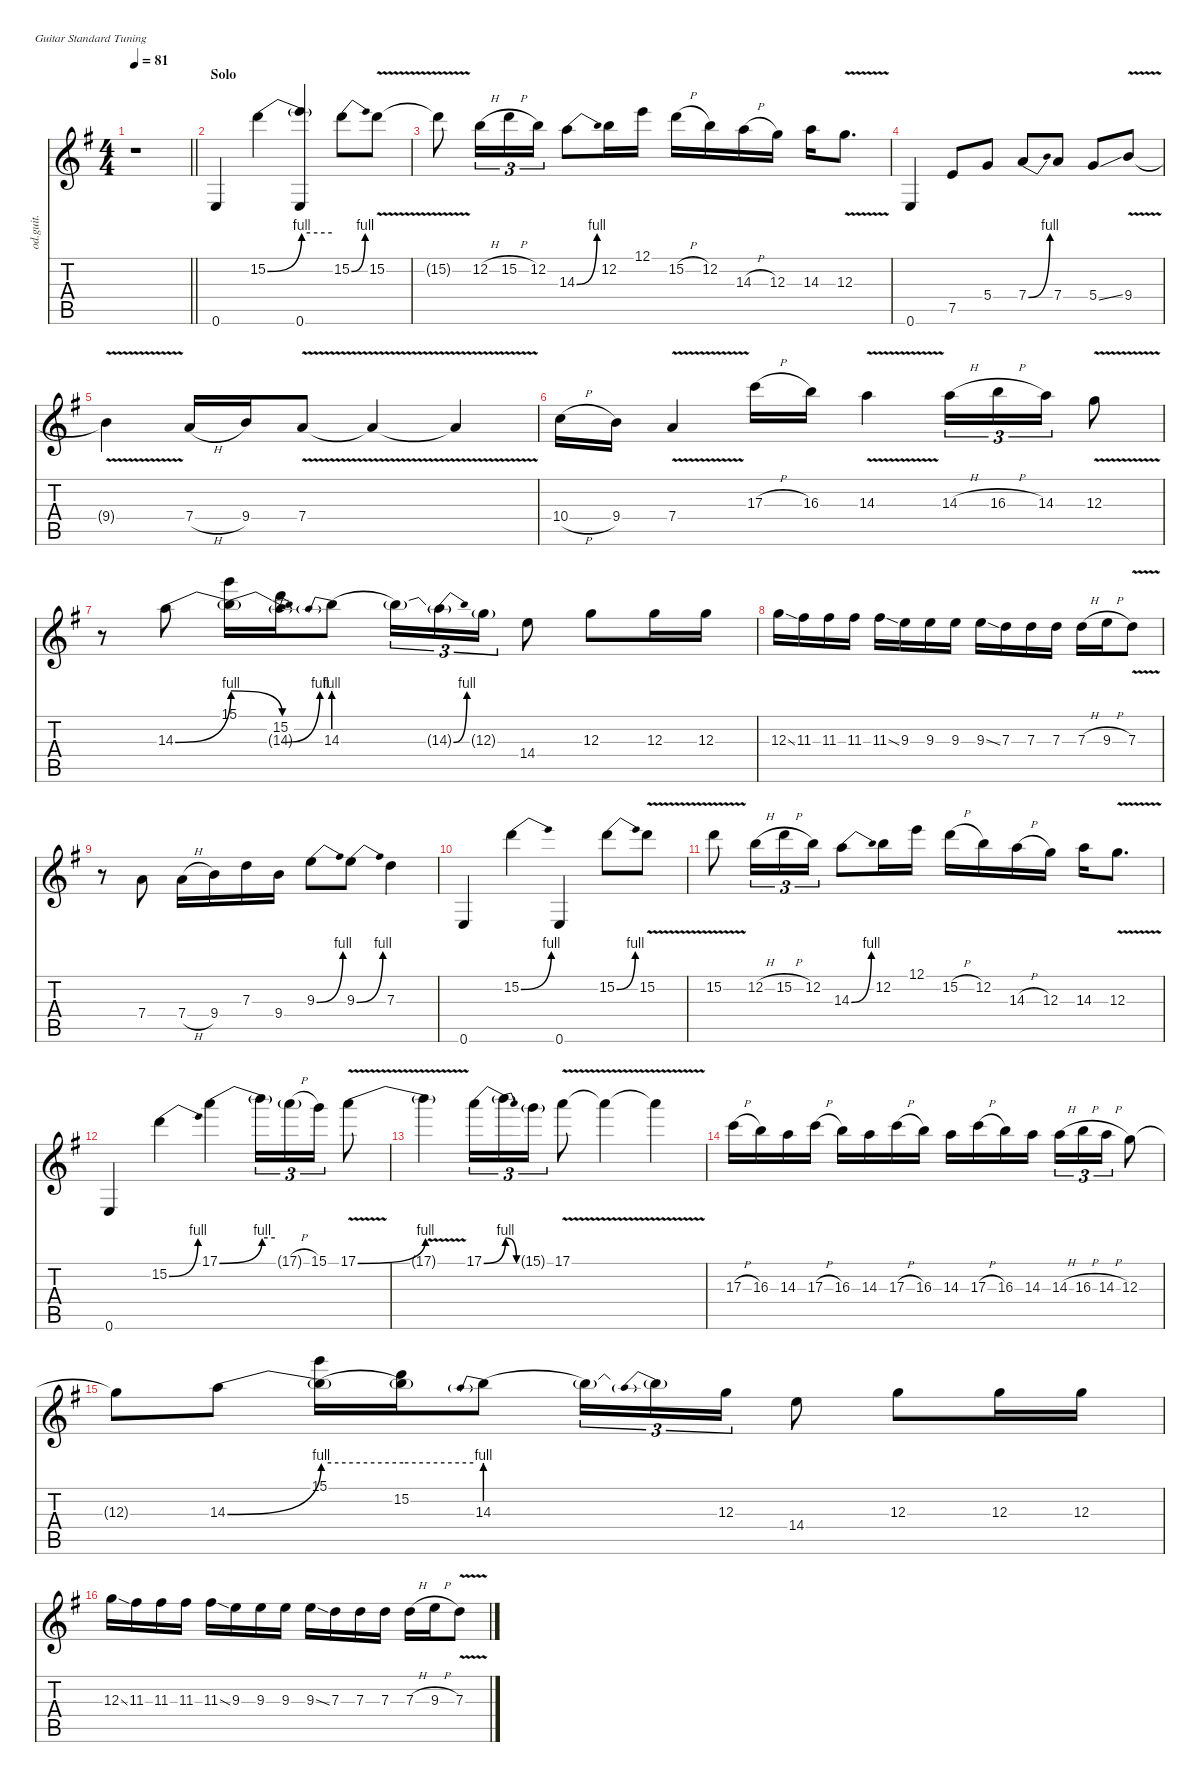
\defaultSystemsLayout 4
\hideDynamics
\bracketExtendMode nobrackets
\track ("Guitar lead" "od.guit.") {instrument overdrivenguitar}
\staff {score tabs}
\tuning (E4 B3 G3 D3 A2 E2)
\ts (4 4)
\tempo 81
\clef g2
\barLineRight lightlight
\ks eminor
r.1{dy mf beam Down} |
\section ("" "Solo")
0.6{acc forcenatural}.4{dy f beam Up} 15.2{be (bend 0 0 60 4) acc forcenatural}.4{dy mf beam Down} (15.2{be (hold 0 4 60 4) t} 0.6{acc forcenatural}).4{beam Up} 15.2{be (bend 0 0 30 4) acc forcenatural}.8{beam Down} 15.2{v acc forcenatural}.8{beam Down} |
15.2{v t acc forcenatural}.8{beam Down} 12.2{h acc forcenatural}.16{tu (3 2) beam Down} 15.2{h acc forcenatural}.16{tu (3 2) beam Down} 12.2{acc forcenatural}.16{tu (3 2) beam Down} 14.3{be (bend 0 0 30 4) acc forcenatural}.8{beam Down} 12.2{acc forcenatural}.16{beam Down} 12.1{acc forcenatural}.16{beam Down} 15.2{h acc forcenatural}.16{beam Down} 12.2{acc forcenatural}.16{beam Down} 14.3{h acc forcenatural}.16{beam Down} 12.3{acc forcenatural}.16{beam Down} 14.3{acc forcenatural}.16{beam Down} 12.3{v acc forcenatural}.8{d beam Down} |
0.6{acc forcenatural}.4{dy f beam Up} 7.5{acc forcenatural}.8{dy mf beam Up} 5.4{acc forcenatural}.8{beam Up} 7.4{be (bend 0 0 30 4) acc forcenatural}.8{beam Up} 7.4{acc forcenatural}.8{beam Up} 5.4{ss acc forcenatural}.8{beam Up} 9.4{v acc forcenatural}.8{beam Up} |
9.4{v t acc forcenatural}.4{beam Down} 7.4{h acc forcenatural}.16{beam Up} 9.4{acc forcenatural}.16{beam Up} 7.4{v acc forcenatural}.8{beam Up} 7.4{v t acc forcenatural}.4{beam Up} 7.4{v t acc forcenatural}.4{beam Up} |
10.4{h acc forcenatural}.16{dy f beam Down} 9.4{acc forcenatural}.16{beam Down} 7.4{v acc forcenatural}.4{dy mf beam Up} 17.3{h acc forcenatural}.16{dy f beam Down} 16.3{acc forcenatural}.16{beam Down} 14.3{v acc forcenatural}.4{dy mf beam Down} 14.3{h acc forcenatural}.16{tu (3 2) beam Down} 16.3{h acc forcenatural}.16{tu (3 2) beam Down} 14.3{acc forcenatural}.16{tu (3 2) beam Down} 12.3{v acc forcenatural}.8{beam Down} |
r.8{beam Down} 14.3{be (bend 0 0 60 4) acc forcenatural}.8{beam Down} (15.1{acc forcenatural} 14.3{be (release 0 4 60 0) t}).16{beam Down} (15.2{acc forcenatural} 14.3{be (bend 0 0 60 4) t acc forcenatural}).16{beam Down} 14.3{be (prebend 0 4 60 4)}.8{beam Down} 14.3{t}.16{tu (3 2) beam Down} 14.3{be (bend 0 0 60 4) t acc forcenatural}.16{tu (3 2) beam Down} 12.3{g acc forcenatural}.16{tu (3 2) dy f beam Down} 14.4{acc forcenatural}.8{dy mf beam Down} 12.3{acc forcenatural}.8{beam Down} 12.3{acc forcenatural}.16{beam Down} 12.3{acc forcenatural}.16{beam Down} |
12.3{ss acc forcenatural}.16{beam Down} 11.3{acc #}.16{beam Down} 11.3{acc #}.16{beam Down} 11.3{acc #}.16{beam Down} 11.3{ss acc #}.16{beam Down} 9.3{acc forcenatural}.16{beam Down} 9.3{acc forcenatural}.16{beam Down} 9.3{acc forcenatural}.16{beam Down} 9.3{ss acc forcenatural}.16{beam Down} 7.3{acc forcenatural}.16{beam Down} 7.3{acc forcenatural}.16{beam Down} 7.3{acc forcenatural}.16{beam Down} 7.3{h acc forcenatural}.16{beam Down} 9.3{h acc forcenatural}.16{beam Down} 7.3{v acc forcenatural}.8{beam Down} |
r.8{beam Down} 7.4{acc forcenatural}.8{beam Up} 7.4{h acc forcenatural}.16{beam Down} 9.4{acc forcenatural}.16{beam Down} 7.3{acc forcenatural}.16{beam Down} 9.4{acc forcenatural}.16{beam Down} 9.3{be (bend 0 0 30 4) acc forcenatural}.8{beam Down} 9.3{be (bend 0 0 30 4) acc forcenatural}.8{beam Down} 7.3{acc forcenatural}.4{beam Down} |
0.6{acc forcenatural}.4{dy f beam Up} 15.2{be (bend 0 0 30 4) acc forcenatural}.4{dy mf beam Down} 0.6{acc forcenatural}.4{dy f beam Up} 15.2{be (bend 0 0 30 4) acc forcenatural}.8{dy mf beam Down} 15.2{v acc forcenatural}.8{beam Down} |
15.2{v acc forcenatural}.8{beam Down} 12.2{h acc forcenatural}.16{tu (3 2) beam Down} 15.2{h acc forcenatural}.16{tu (3 2) beam Down} 12.2{acc forcenatural}.16{tu (3 2) beam Down} 14.3{be (bend 0 0 30 4) acc forcenatural}.8{beam Down} 12.2{acc forcenatural}.16{beam Down} 12.1{acc forcenatural}.16{beam Down} 15.2{h acc forcenatural}.16{beam Down} 12.2{acc forcenatural}.16{beam Down} 14.3{h acc forcenatural}.16{beam Down} 12.3{acc forcenatural}.16{beam Down} 14.3{acc forcenatural}.16{beam Down} 12.3{v acc forcenatural}.8{d beam Down} |
0.6{acc forcenatural}.4{dy f beam Up} 15.2{be (bend 0 0 30 4) acc forcenatural}.4{dy mf beam Down} 17.1{be (bend 0 0 60 4) acc forcenatural}.4{beam Down} 17.1{be (hold 0 4 60 4) t}.16{tu (3 2) beam Down} 17.1{h g acc forcenatural}.16{tu (3 2) dy f beam Down} 15.1{acc forcenatural}.16{tu (3 2) dy mf beam Down} 17.1{be (bend 0 0 60 4) v acc forcenatural}.8{beam Down} |
17.1{v t}.4{beam Down} 17.1{be (bend 0 0 60 4) acc forcenatural}.16{tu (3 2) beam Down} 17.1{be (release 0 4 60 0) t}.16{tu (3 2) beam Down} 15.1{g acc forcenatural}.16{tu (3 2) dy f beam Down} 17.1{v acc forcenatural}.8{dy mf beam Down} 17.1{v t acc forcenatural}.4{beam Down} 17.1{v t acc forcenatural}.4{beam Down} |
17.3{h acc forcenatural}.16{dy f beam Down} 16.3{acc forcenatural}.16{beam Down} 14.3{acc forcenatural}.16{dy mf beam Down} 17.3{h acc forcenatural}.16{dy f beam Down} 16.3{acc forcenatural}.16{beam Down} 14.3{acc forcenatural}.16{dy mf beam Down} 17.3{h acc forcenatural}.16{dy f beam Down} 16.3{acc forcenatural}.16{beam Down} 14.3{acc forcenatural}.16{dy mf beam Down} 17.3{h acc forcenatural}.16{dy f beam Down} 16.3{acc forcenatural}.16{beam Down} 14.3{acc forcenatural}.16{dy mf beam Down} 14.3{h acc forcenatural}.16{tu (3 2) beam Down} 16.3{h acc forcenatural}.16{tu (3 2) beam Down} 14.3{h acc forcenatural}.16{tu (3 2) beam Down} 12.3{acc forcenatural}.8{beam Down} |
12.3{t acc forcenatural}.8{beam Down} 14.3{be (bend 0 0 60 4) acc forcenatural}.8{beam Down} (15.1{acc forcenatural} 14.3{be (hold 0 4 60 4) t}).16{beam Down} (15.2{acc forcenatural} 14.3{be (hold 0 4 60 4) t}).16{beam Down} 14.3{be (prebend 0 4 60 4)}.8{beam Down} 14.3{t}.16{tu (3 2) beam Down} 14.3{be (prebend 0 4 60 4) t}.16{tu (3 2) beam Down} 12.3{acc forcenatural}.16{tu (3 2) beam Down} 14.4{acc forcenatural}.8{beam Down} 12.3{acc forcenatural}.8{beam Down} 12.3{acc forcenatural}.16{beam Down} 12.3{acc forcenatural}.16{beam Down} |
12.3{ss acc forcenatural}.16{beam Down} 11.3{acc #}.16{beam Down} 11.3{acc #}.16{beam Down} 11.3{acc #}.16{beam Down} 11.3{ss acc #}.16{beam Down} 9.3{acc forcenatural}.16{beam Down} 9.3{acc forcenatural}.16{beam Down} 9.3{acc forcenatural}.16{beam Down} 9.3{ss acc forcenatural}.16{beam Down} 7.3{acc forcenatural}.16{beam Down} 7.3{acc forcenatural}.16{beam Down} 7.3{acc forcenatural}.16{beam Down} 7.3{h acc forcenatural}.16{beam Down} 9.3{h acc forcenatural}.16{beam Down} 7.3{v acc forcenatural}.8{beam Down}
